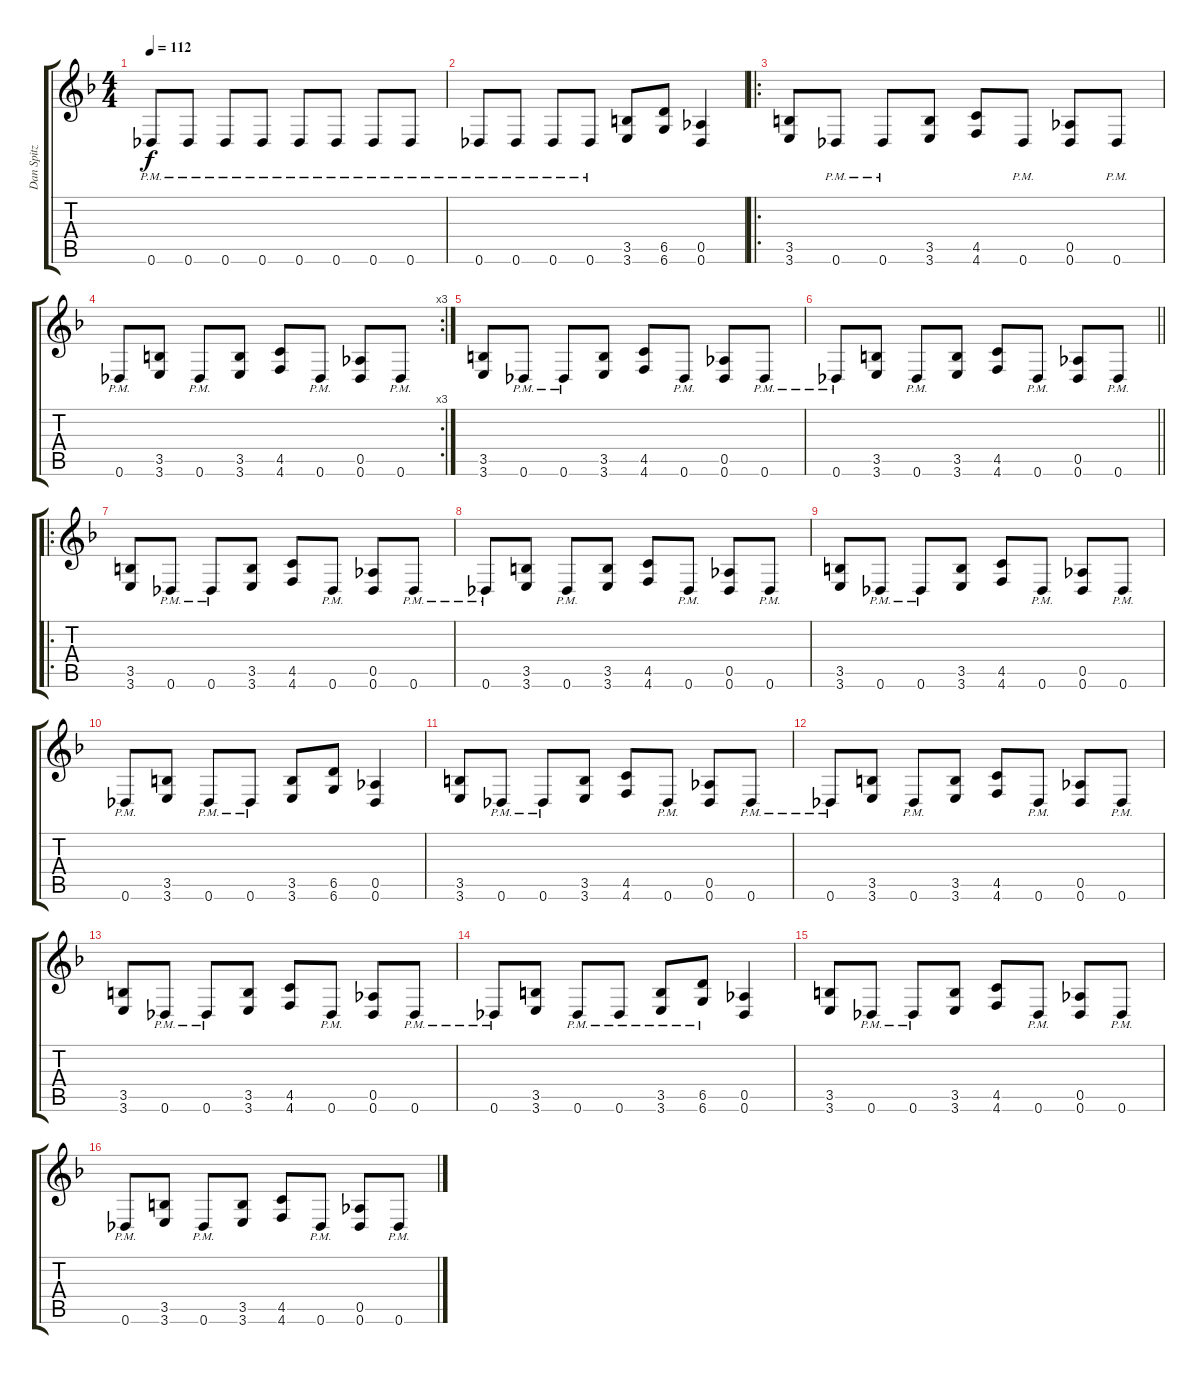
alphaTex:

\track ("Dan Spitz" "Dan Spitz") {instrument distortionguitar}
\staff {score tabs}
\tuning (Eb4 Bb3 Gb3 Db3 Ab2 Db2) {hide}
\ts (4 4)
\tempo 112
\clef g2
\ks f
0.6{pm}.8{dy f} 0.6{pm}.8 0.6{pm}.8 0.6{pm}.8 0.6{pm}.8 0.6{pm}.8 0.6{pm}.8 0.6{pm}.8 |
0.6{pm}.8 0.6{pm}.8 0.6{pm}.8 0.6{pm}.8 (3.5 3.6).8 (6.5 6.6).8 (0.5 0.6).4 |
\ro
(3.5 3.6).8 0.6{pm}.8 0.6{pm}.8 (3.5 3.6).8 (4.5 4.6).8 0.6{pm}.8 (0.5 0.6).8 0.6{pm}.8 |
\rc 3
0.6{pm}.8 (3.5 3.6).8 0.6{pm}.8 (3.5 3.6).8 (4.5 4.6).8 0.6{pm}.8 (0.5 0.6).8 0.6{pm}.8 |
(3.5 3.6).8 0.6{pm}.8 0.6{pm}.8 (3.5 3.6).8 (4.5 4.6).8 0.6{pm}.8 (0.5 0.6).8 0.6{pm}.8 |
\barLineRight lightlight
0.6{pm}.8 (3.5 3.6).8 0.6{pm}.8 (3.5 3.6).8 (4.5 4.6).8 0.6{pm}.8 (0.5 0.6).8 0.6{pm}.8 |
\ro
(3.5 3.6).8 0.6{pm}.8 0.6{pm}.8 (3.5 3.6).8 (4.5 4.6).8 0.6{pm}.8 (0.5 0.6).8 0.6{pm}.8 |
0.6{pm}.8 (3.5 3.6).8 0.6{pm}.8 (3.5 3.6).8 (4.5 4.6).8 0.6{pm}.8 (0.5 0.6).8 0.6{pm}.8 |
(3.5 3.6).8 0.6{pm}.8 0.6{pm}.8 (3.5 3.6).8 (4.5 4.6).8 0.6{pm}.8 (0.5 0.6).8 0.6{pm}.8 |
0.6{pm}.8 (3.5 3.6).8 0.6{pm}.8 0.6{pm}.8 (3.5 3.6).8 (6.5 6.6).8 (0.5 0.6).4 |
(3.5 3.6).8 0.6{pm}.8 0.6{pm}.8 (3.5 3.6).8 (4.5 4.6).8 0.6{pm}.8 (0.5 0.6).8 0.6{pm}.8 |
0.6{pm}.8 (3.5 3.6).8 0.6{pm}.8 (3.5 3.6).8 (4.5 4.6).8 0.6{pm}.8 (0.5 0.6).8 0.6{pm}.8 |
(3.5 3.6).8 0.6{pm}.8 0.6{pm}.8 (3.5 3.6).8 (4.5 4.6).8 0.6{pm}.8 (0.5 0.6).8 0.6{pm}.8 |
0.6{pm}.8 (3.5 3.6).8 0.6{pm}.8 0.6{pm}.8 (3.5{pm} 3.6{pm}).8 (6.5{pm} 6.6{pm}).8 (0.5 0.6).4 |
(3.5 3.6).8 0.6{pm}.8 0.6{pm}.8 (3.5 3.6).8 (4.5 4.6).8 0.6{pm}.8 (0.5 0.6).8 0.6{pm}.8 |
0.6{pm}.8 (3.5 3.6).8 0.6{pm}.8 (3.5 3.6).8 (4.5 4.6).8 0.6{pm}.8 (0.5 0.6).8 0.6{pm}.8
